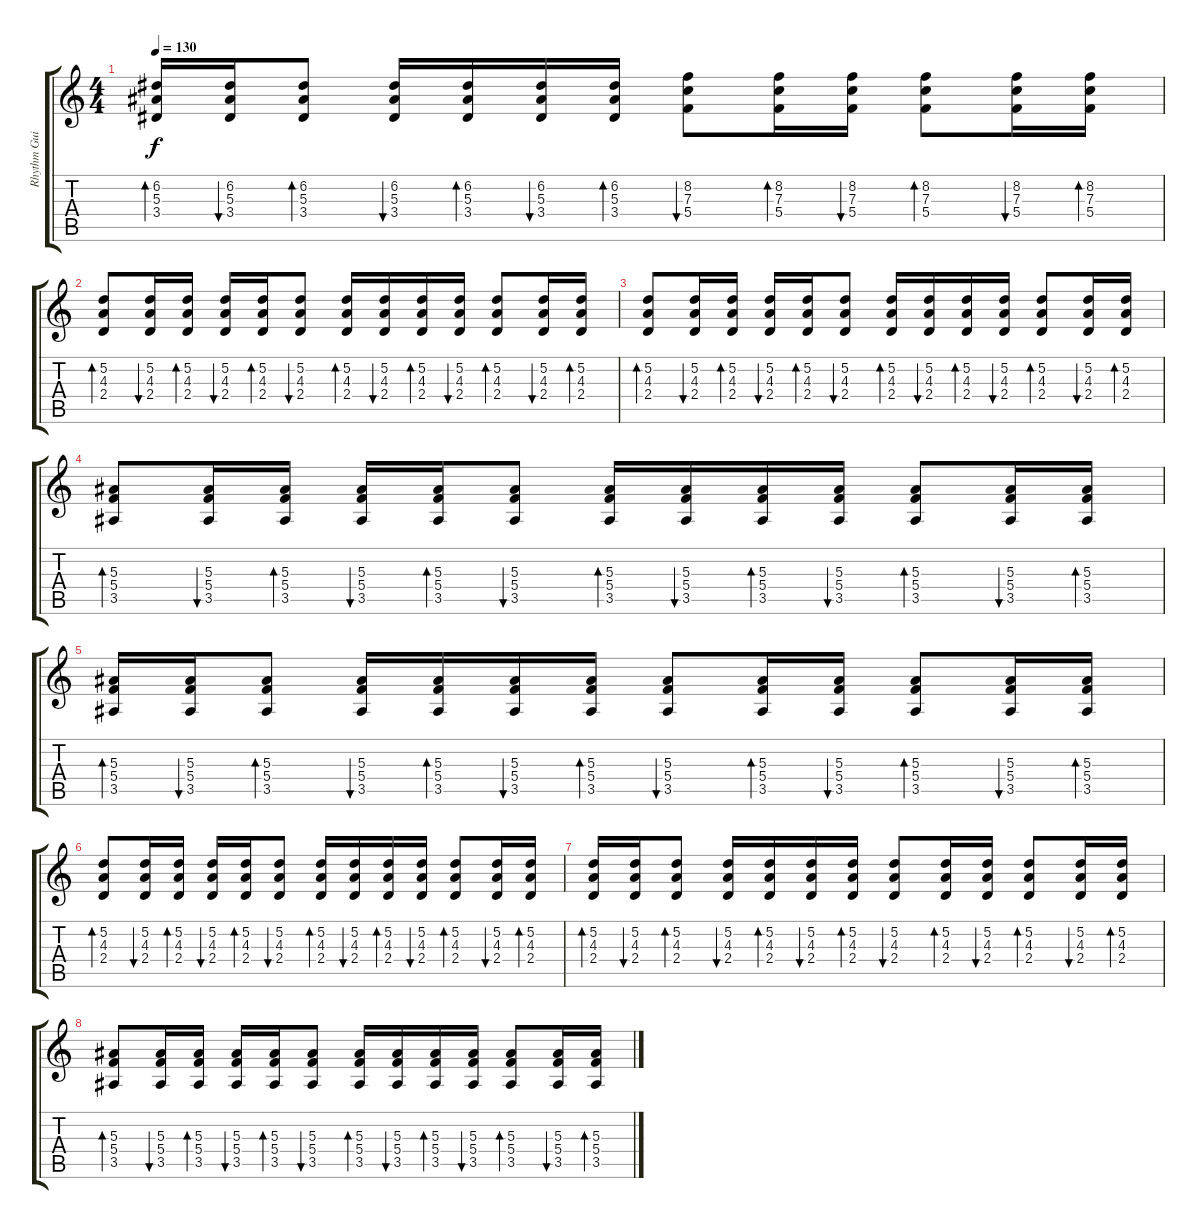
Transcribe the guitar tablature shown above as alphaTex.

\track ("Rhythm Guitar (Acoustic)" "Rhythm Gui") {instrument acousticguitarsteel}
\staff {score tabs}
\tuning (D4 A3 F3 C3 G2 D2) {hide}
\ts (4 4)
\tempo 130
\clef g2
\ks c
(6.2 5.3 3.4).16{bd 60 dy f} (6.2 5.3 3.4).16{bu 60} (6.2 5.3 3.4).8{bd 60} (6.2 5.3 3.4).16{bu 60} (6.2 5.3 3.4).16{bd 60} (6.2 5.3 3.4).16{bu 60} (6.2 5.3 3.4).16{bd 60} (8.2 7.3 5.4).8{bu 60} (8.2 7.3 5.4).16{bd 60} (8.2 7.3 5.4).16{bu 60} (8.2 7.3 5.4).8{bd 60} (8.2 7.3 5.4).16{bu 60} (8.2 7.3 5.4).16{bd 60} |
(5.2 4.3 2.4).8{bd 60} (5.2 4.3 2.4).16{bu 60} (5.2 4.3 2.4).16{bd 60} (5.2 4.3 2.4).16{bu 60} (5.2 4.3 2.4).16{bd 60} (5.2 4.3 2.4).8{bu 60} (5.2 4.3 2.4).16{bd 60} (5.2 4.3 2.4).16{bu 60} (5.2 4.3 2.4).16{bd 60} (5.2 4.3 2.4).16{bu 60} (5.2 4.3 2.4).8{bd 60} (5.2 4.3 2.4).16{bu 60} (5.2 4.3 2.4).16{bd 60} |
(5.2 4.3 2.4).8{bd 60} (5.2 4.3 2.4).16{bu 60} (5.2 4.3 2.4).16{bd 60} (5.2 4.3 2.4).16{bu 60} (5.2 4.3 2.4).16{bd 60} (5.2 4.3 2.4).8{bu 60} (5.2 4.3 2.4).16{bd 60} (5.2 4.3 2.4).16{bu 60} (5.2 4.3 2.4).16{bd 60} (5.2 4.3 2.4).16{bu 60} (5.2 4.3 2.4).8{bd 60} (5.2 4.3 2.4).16{bu 60} (5.2 4.3 2.4).16{bd 60} |
(5.3 5.4 3.5).8{bd 60} (5.3 5.4 3.5).16{bu 60} (5.3 5.4 3.5).16{bd 60} (5.3 5.4 3.5).16{bu 60} (5.3 5.4 3.5).16{bd 60} (5.3 5.4 3.5).8{bu 60} (5.3 5.4 3.5).16{bd 60} (5.3 5.4 3.5).16{bu 60} (5.3 5.4 3.5).16{bd 60} (5.3 5.4 3.5).16{bu 60} (5.3 5.4 3.5).8{bd 60} (5.3 5.4 3.5).16{bu 60} (5.3 5.4 3.5).16{bd 60} |
(5.3 5.4 3.5).16{bd 60} (5.3 5.4 3.5).16{bu 60} (5.3 5.4 3.5).8{bd 60} (5.3 5.4 3.5).16{bu 60} (5.3 5.4 3.5).16{bd 60} (5.3 5.4 3.5).16{bu 60} (5.3 5.4 3.5).16{bd 60} (5.3 5.4 3.5).8{bu 60} (5.3 5.4 3.5).16{bd 60} (5.3 5.4 3.5).16{bu 60} (5.3 5.4 3.5).8{bd 60} (5.3 5.4 3.5).16{bu 60} (5.3 5.4 3.5).16{bd 60} |
(5.2 4.3 2.4).8{bd 60} (5.2 4.3 2.4).16{bu 60} (5.2 4.3 2.4).16{bd 60} (5.2 4.3 2.4).16{bu 60} (5.2 4.3 2.4).16{bd 60} (5.2 4.3 2.4).8{bu 60} (5.2 4.3 2.4).16{bd 60} (5.2 4.3 2.4).16{bu 60} (5.2 4.3 2.4).16{bd 60} (5.2 4.3 2.4).16{bu 60} (5.2 4.3 2.4).8{bd 60} (5.2 4.3 2.4).16{bu 60} (5.2 4.3 2.4).16{bd 60} |
(5.2 4.3 2.4).16{bd 60} (5.2 4.3 2.4).16{bu 60} (5.2 4.3 2.4).8{bd 60} (5.2 4.3 2.4).16{bu 60} (5.2 4.3 2.4).16{bd 60} (5.2 4.3 2.4).16{bu 60} (5.2 4.3 2.4).16{bd 60} (5.2 4.3 2.4).8{bu 60} (5.2 4.3 2.4).16{bd 60} (5.2 4.3 2.4).16{bu 60} (5.2 4.3 2.4).8{bd 60} (5.2 4.3 2.4).16{bu 60} (5.2 4.3 2.4).16{bd 60} |
(5.3 5.4 3.5).8{bd 60} (5.3 5.4 3.5).16{bu 60} (5.3 5.4 3.5).16{bd 60} (5.3 5.4 3.5).16{bu 60} (5.3 5.4 3.5).16{bd 60} (5.3 5.4 3.5).8{bu 60} (5.3 5.4 3.5).16{bd 60} (5.3 5.4 3.5).16{bu 60} (5.3 5.4 3.5).16{bd 60} (5.3 5.4 3.5).16{bu 60} (5.3 5.4 3.5).8{bd 60} (5.3 5.4 3.5).16{bu 60} (5.3 5.4 3.5).16{bd 60}
